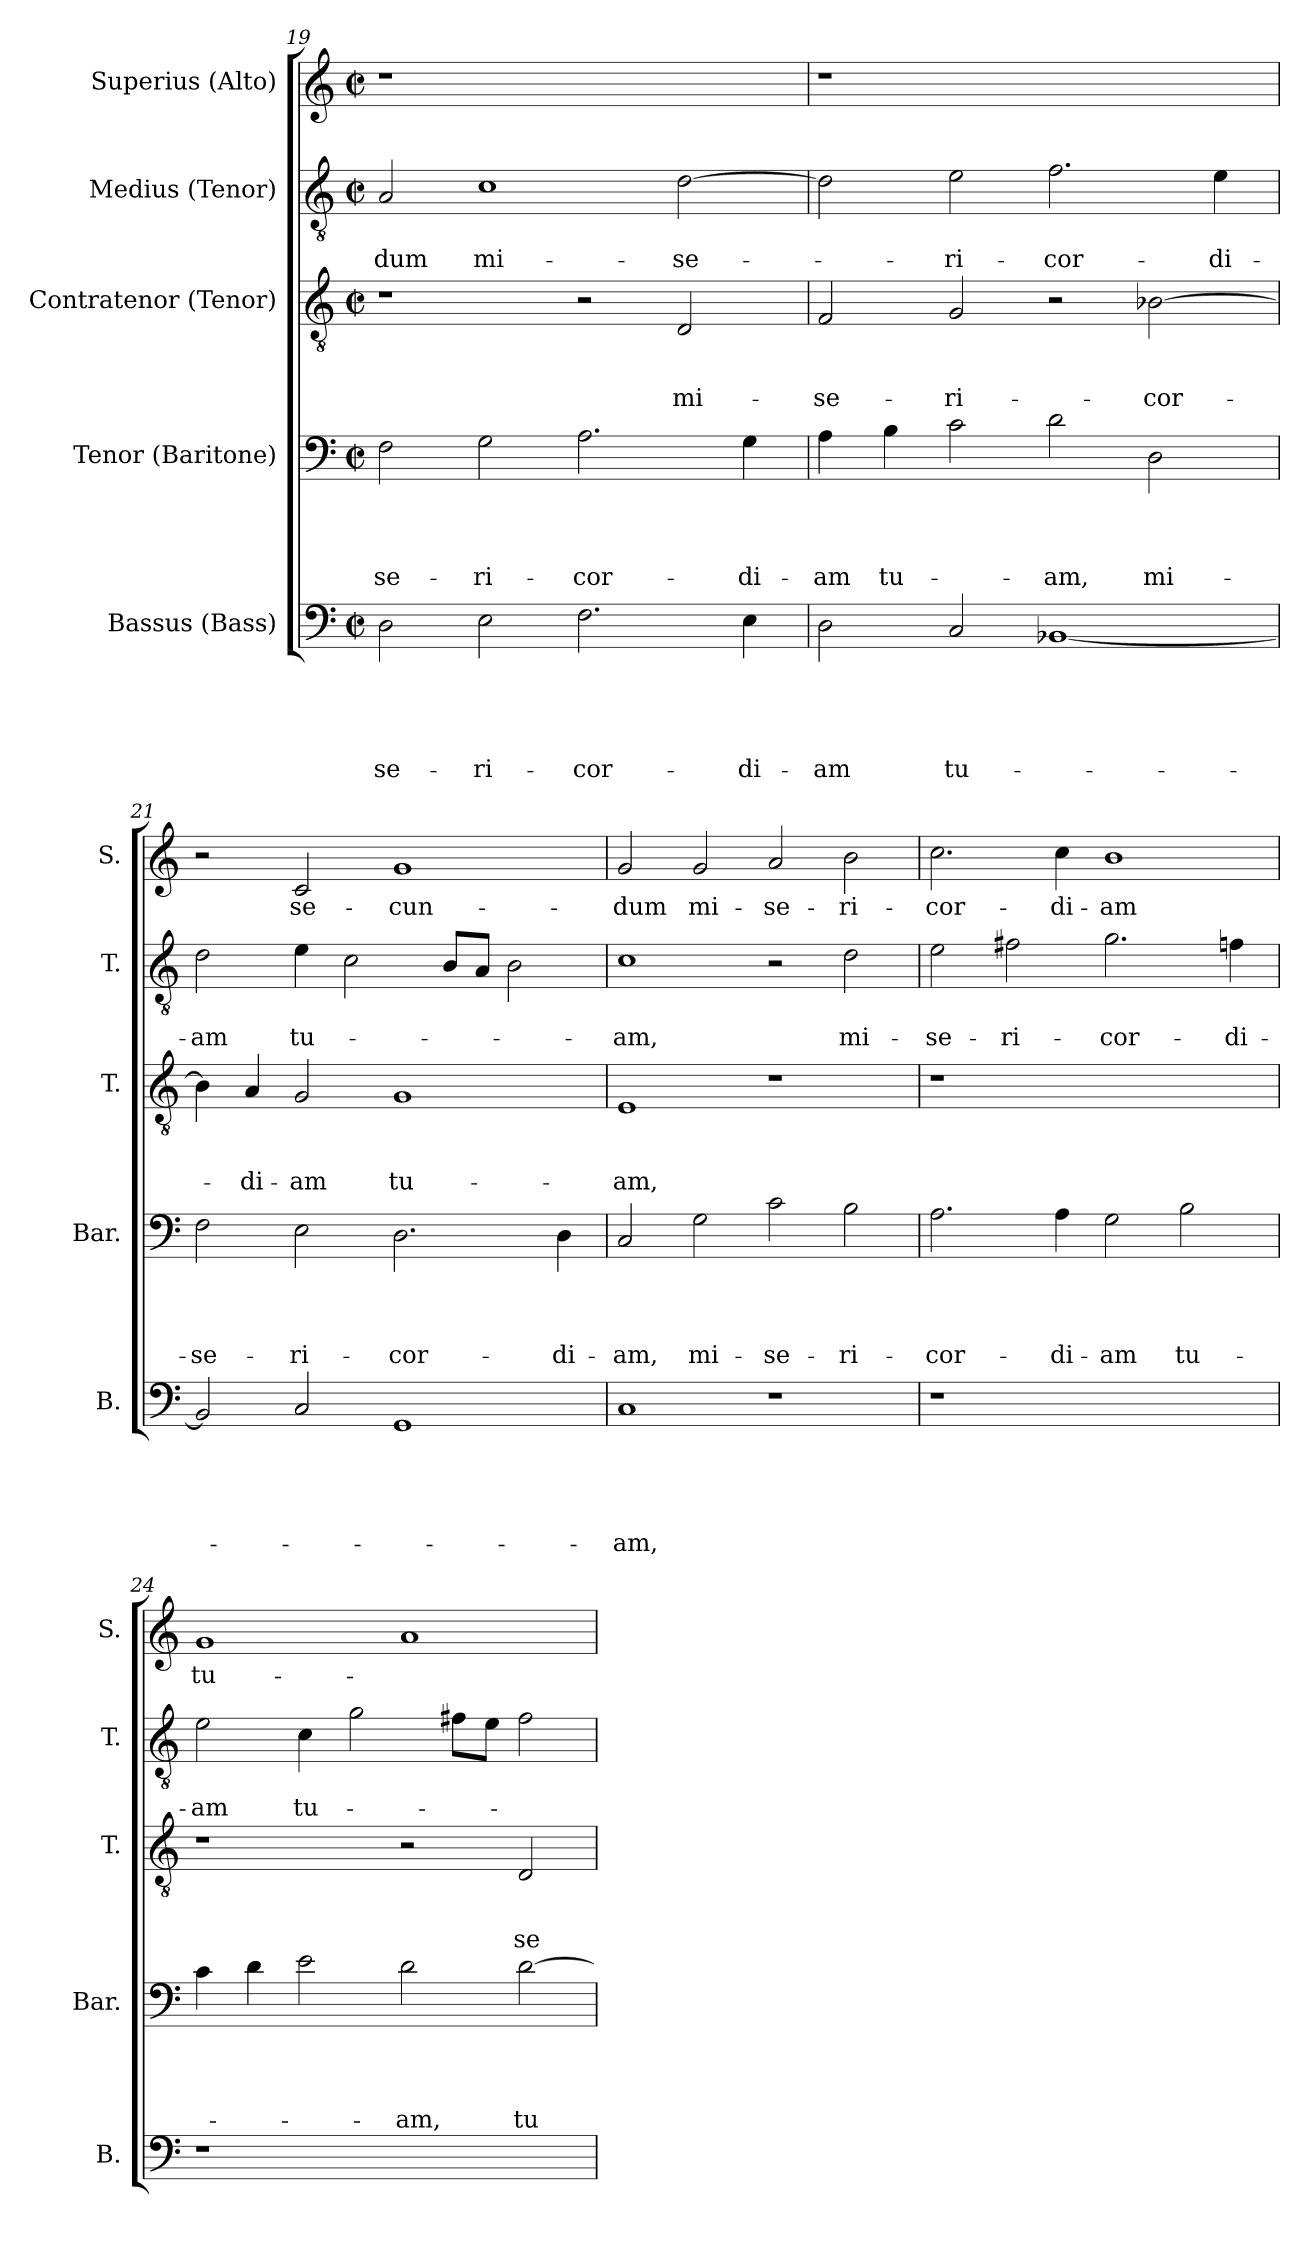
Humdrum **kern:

**kern	**text	**text	**text	**text	**text	**kern	**text	**text	**text	**text	**kern	**text	**text	**text	**kern	**text	**text	**kern	**text
*part5	*part5	*part5	*part5	*part5	*part5	*part4	*part4	*part4	*part4	*part4	*part3	*part3	*part3	*part3	*part2	*part2	*part2	*part1	*part1
*staff5	*staff5	*staff5	*staff5	*staff5	*staff5	*staff4	*staff4	*staff4	*staff4	*staff4	*staff3	*staff3	*staff3	*staff3	*staff2	*staff2	*staff2	*staff1	*staff1
*I"Bassus (Bass)	*	*	*	*	*	*I"Tenor (Baritone)	*	*	*	*	*I"Contratenor (Tenor)	*	*	*	*I"Medius (Tenor)	*	*	*I"Superius (Alto)	*
*I'B.	*	*	*	*	*	*I'Bar.	*	*	*	*	*I'T.	*	*	*	*I'T.	*	*	*I'S.	*
*clefF4	*	*	*	*	*	*clefF4	*	*	*	*	*clefGv2	*	*	*	*clefGv2	*	*	*clefG2	*
*k[]	*	*	*	*	*	*k[]	*	*	*	*	*k[]	*	*	*	*k[]	*	*	*k[]	*
*C:	*	*	*	*	*	*C:	*	*	*	*	*C:	*	*	*	*C:	*	*	*C:	*
*M2/2	*	*	*	*	*	*M2/2	*	*	*	*	*M2/2	*	*	*	*M2/2	*	*	*M2/2	*
*met(c|)	*	*	*	*	*	*met(c|)	*	*	*	*	*met(c|)	*	*	*	*met(c|)	*	*	*met(c|)	*
=19	=19	=19	=19	=19	=19	=19	=19	=19	=19	=19	=19	=19	=19	=19	=19	=19	=19	=19	=19
!	!	!	!	!	!LO:LY:b	!	!	!	!	!LO:LY:b	!	!	!	!	!	!	!LO:LY:b	!LO:N:vis=1	!
2D\	.	.	.	.	-se-	2F\	.	.	.	-se-	1r	.	.	.	2A/	.	-dum	1r	.
!	!	!	!	!	!LO:LY:b	!	!	!	!	!LO:LY:b	!	!	!	!	!	!	!LO:LY:b	!	!
2E\	.	.	.	.	-ri-	2G\	.	.	.	-ri-	.	.	.	.	1c	.	mi-	.	.
!	!	!	!	!	!LO:LY:b	!	!	!	!	!LO:LY:b	!	!	!	!	!	!	!	!	!
2.F\	.	.	.	.	-cor-	2.A\	.	.	.	-cor-	2r	.	.	.	.	.	.	1ryy	.
!	!	!	!	!	!	!	!	!	!	!	!	!	!	!LO:LY:b	!	!	!LO:LY:b	!	!
.	.	.	.	.	.	.	.	.	.	.	2D/	.	.	mi-	[>2d\	.	-se-	.	.
!	!	!	!	!	!LO:LY:b	!	!	!	!	!LO:LY:b	!	!	!	!	!	!	!	!	!
4E\	.	.	.	.	-di-	4G\	.	.	.	-di-	.	.	.	.	.	.	.	.	.
=20	=20	=20	=20	=20	=20	=20	=20	=20	=20	=20	=20	=20	=20	=20	=20	=20	=20	=20	=20
!	!	!	!	!	!LO:LY:b	!	!	!	!	!LO:LY:b	!	!	!	!LO:LY:b	!	!	!	!LO:N:vis=1	!
2D\	.	.	.	.	-am	4A\	.	.	.	-am	2F/	.	.	-se-	2d\]	.	.	1r	.
!	!	!	!	!	!	!	!	!	!	!LO:LY:b	!	!	!	!	!	!	!	!	!
.	.	.	.	.	.	4B\	.	.	.	tu-	.	.	.	.	.	.	.	.	.
!	!	!	!	!	!LO:LY:b	!	!	!	!	!	!	!	!	!LO:LY:b	!	!	!LO:LY:b	!	!
2C/	.	.	.	.	tu-	2c\	.	.	.	.	2G/	.	.	-ri-	2e\	.	-ri-	.	.
!	!	!	!	!	!	!	!	!	!	!LO:LY:b	!	!	!	!	!	!	!LO:LY:b	!	!
[<1BB-X	.	.	.	.	.	2d\	.	.	.	-am,	2r	.	.	.	2.f\	.	-cor-	1ryy	.
!	!	!	!	!	!	!	!	!	!	!LO:LY:b	!	!	!	!LO:LY:b	!	!	!	!	!
.	.	.	.	.	.	2D\	.	.	.	mi-	[<2B-X\	.	.	-cor-	.	.	.	.	.
!	!	!	!	!	!	!	!	!	!	!	!	!	!	!	!	!	!LO:LY:b	!	!
.	.	.	.	.	.	.	.	.	.	.	.	.	.	.	4e\	.	-di-	.	.
!!LO:LB:g=z
=21	=21	=21	=21	=21	=21	=21	=21	=21	=21	=21	=21	=21	=21	=21	=21	=21	=21	=21	=21
!	!	!	!	!	!	!	!	!	!	!LO:LY:b	!	!	!	!	!	!	!LO:LY:b	!	!
2BB-/]	.	.	.	.	.	2F\	.	.	.	-se-	4B-\]	.	.	.	2d\	.	-am	2r	.
!	!	!	!	!	!	!	!	!	!	!	!	!	!	!LO:LY:b	!	!	!	!	!
.	.	.	.	.	.	.	.	.	.	.	4A/	.	.	-di-	.	.	.	.	.
!	!	!	!	!	!	!	!	!	!	!LO:LY:b	!	!	!	!LO:LY:b	!	!	!LO:LY:b	!	!LO:LY:b
2C/	.	.	.	.	.	2E\	.	.	.	-ri-	2G/	.	.	-am	4e\	.	tu-	2c/	-se-
.	.	.	.	.	.	.	.	.	.	.	.	.	.	.	2c\	.	.	.	.
!	!	!	!	!	!	!	!	!	!	!LO:LY:b	!	!	!	!LO:LY:b	!	!	!	!	!LO:LY:b
1GG	.	.	.	.	.	2.D\	.	.	.	-cor-	1G	.	.	tu-	.	.	.	1g	-cun-
.	.	.	.	.	.	.	.	.	.	.	.	.	.	.	8B/L	.	.	.	.
.	.	.	.	.	.	.	.	.	.	.	.	.	.	.	8A/J	.	.	.	.
.	.	.	.	.	.	.	.	.	.	.	.	.	.	.	2B\	.	.	.	.
!	!	!	!	!	!	!	!	!	!	!LO:LY:b	!	!	!	!	!	!	!	!	!
.	.	.	.	.	.	4D\	.	.	.	-di-	.	.	.	.	.	.	.	.	.
=22	=22	=22	=22	=22	=22	=22	=22	=22	=22	=22	=22	=22	=22	=22	=22	=22	=22	=22	=22
!	!	!	!	!	!LO:LY:b	!	!	!	!	!LO:LY:b	!	!	!	!LO:LY:b	!	!	!LO:LY:b	!	!LO:LY:b
1C	.	.	.	.	-am,	2C/	.	.	.	-am,	1E	.	.	-am,	1c	.	-am,	2g/	-dum
!	!	!	!	!	!	!	!	!	!	!LO:LY:b	!	!	!	!	!	!	!	!	!LO:LY:b
.	.	.	.	.	.	2G\	.	.	.	mi-	.	.	.	.	.	.	.	2g/	mi-
!	!	!	!	!	!	!	!	!	!	!LO:LY:b	!	!	!	!	!	!	!	!	!LO:LY:b
1r	.	.	.	.	.	2c\	.	.	.	-se-	1r	.	.	.	2r	.	.	2a/	-se-
!	!	!	!	!	!	!	!	!	!	!LO:LY:b	!	!	!	!	!	!	!LO:LY:b	!	!LO:LY:b
.	.	.	.	.	.	2B\	.	.	.	-ri-	.	.	.	.	2d\	.	mi-	2b\	-ri-
=23	=23	=23	=23	=23	=23	=23	=23	=23	=23	=23	=23	=23	=23	=23	=23	=23	=23	=23	=23
!LO:N:vis=1	!	!	!	!	!	!	!	!	!	!LO:LY:b	!LO:N:vis=1	!	!	!	!	!	!LO:LY:b	!	!LO:LY:b
1r	.	.	.	.	.	2.A\	.	.	.	-cor-	1r	.	.	.	2e\	.	-se-	2.cc\	-cor-
!	!	!	!	!	!	!	!	!	!	!	!	!	!	!	!	!	!LO:LY:b	!	!
.	.	.	.	.	.	.	.	.	.	.	.	.	.	.	2f#X\	.	-ri-	.	.
!	!	!	!	!	!	!	!	!	!	!LO:LY:b	!	!	!	!	!	!	!	!	!LO:LY:b
.	.	.	.	.	.	4A\	.	.	.	-di-	.	.	.	.	.	.	.	4cc\	-di-
!	!	!	!	!	!	!	!	!	!	!LO:LY:b	!	!	!	!	!	!	!LO:LY:b	!	!LO:LY:b
1ryy	.	.	.	.	.	2G\	.	.	.	-am	1ryy	.	.	.	2.g\	.	-cor-	1b	-am
!	!	!	!	!	!	!	!	!	!	!LO:LY:b	!	!	!	!	!	!	!	!	!
.	.	.	.	.	.	2B\	.	.	.	tu-	.	.	.	.	.	.	.	.	.
!	!	!	!	!	!	!	!	!	!	!	!	!	!	!	!	!	!LO:LY:b	!	!
.	.	.	.	.	.	.	.	.	.	.	.	.	.	.	4fn\	.	-di-	.	.
=24	=24	=24	=24	=24	=24	=24	=24	=24	=24	=24	=24	=24	=24	=24	=24	=24	=24	=24	=24
!LO:N:vis=1	!	!	!	!	!	!	!	!	!	!	!	!	!	!	!	!	!LO:LY:b	!	!LO:LY:b
1r	.	.	.	.	.	4c\	.	.	.	.	1r	.	.	.	2e\	.	-am	1g	tu-
.	.	.	.	.	.	4d\	.	.	.	.	.	.	.	.	.	.	.	.	.
!	!	!	!	!	!	!	!	!	!	!	!	!	!	!	!	!	!LO:LY:b	!	!
.	.	.	.	.	.	2e\	.	.	.	.	.	.	.	.	4c\	.	tu-	.	.
.	.	.	.	.	.	.	.	.	.	.	.	.	.	.	2g\	.	.	.	.
!	!	!	!	!	!	!	!	!	!	!LO:LY:b	!	!	!	!	!	!	!	!	!
1ryy	.	.	.	.	.	2d\	.	.	.	-am,	2r	.	.	.	.	.	.	1a	.
.	.	.	.	.	.	.	.	.	.	.	.	.	.	.	8f#X\L	.	.	.	.
.	.	.	.	.	.	.	.	.	.	.	.	.	.	.	8e\J	.	.	.	.
!	!	!	!	!	!	!	!	!	!	!LO:LY:b	!	!	!	!LO:LY:b	!	!	!	!	!
.	.	.	.	.	.	[>2d\	.	.	.	tu-	2D/	.	.	se-	2f#\	.	.	.	.
=	=	=	=	=	=	=	=	=	=	=	=	=	=	=	=	=	=	=	=
*-	*-	*-	*-	*-	*-	*-	*-	*-	*-	*-	*-	*-	*-	*-	*-	*-	*-	*-	*-
